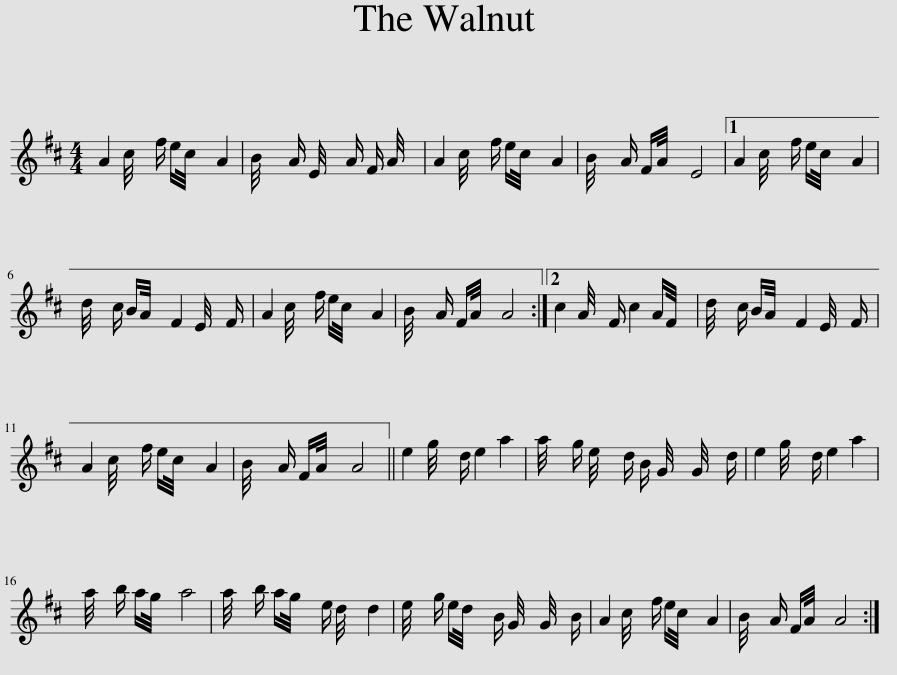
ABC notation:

X:1
L:1/8
M:4/4
I:linebreak $
K:D
V:1 treble
V:1
 A2 c/4 x f/ e/c/4 x A2 | B/4 x A/ E/4 x A/ F/ A/4 x | A2 c/4 x f/ e/c/4 x A2 | B/4 x A/ F/A/4 x E4 |1 A2 c/4 x f/ e/c/4 x A2 |$ %5
 d/4 x c/ B/A/4 x F2 E/4 x F/ | A2 c/4 x f/ e/c/4 x A2 | B/4 x A/ F/A/4 x A4 :|2 c2 A/4 x F/ c2 A/F/4 x | d/4 x c/ B/A/4 x F2 E/4 x F/ |$ %10
 A2 c/4 x f/ e/c/4 x A2 | B/4 x A/ F/A/4 x A4 || e2 g/4 x d/ e2 a2 | a/4 x g/ e/4 x d/ B/ G/4 x G/4 x d/ | e2 g/4 x d/ e2 a2 |$ %15
 a/4 x b/ a/g/4 x a4 | a/4 x b/ a/g/4 x e/ d/4 x d2 | e/4 x g/ e/d/4 x B/ G/4 x G/4 x B/ | A2 c/4 x f/ e/c/4 x A2 | B/4 x A/ F/A/4 x A4 :| %20
